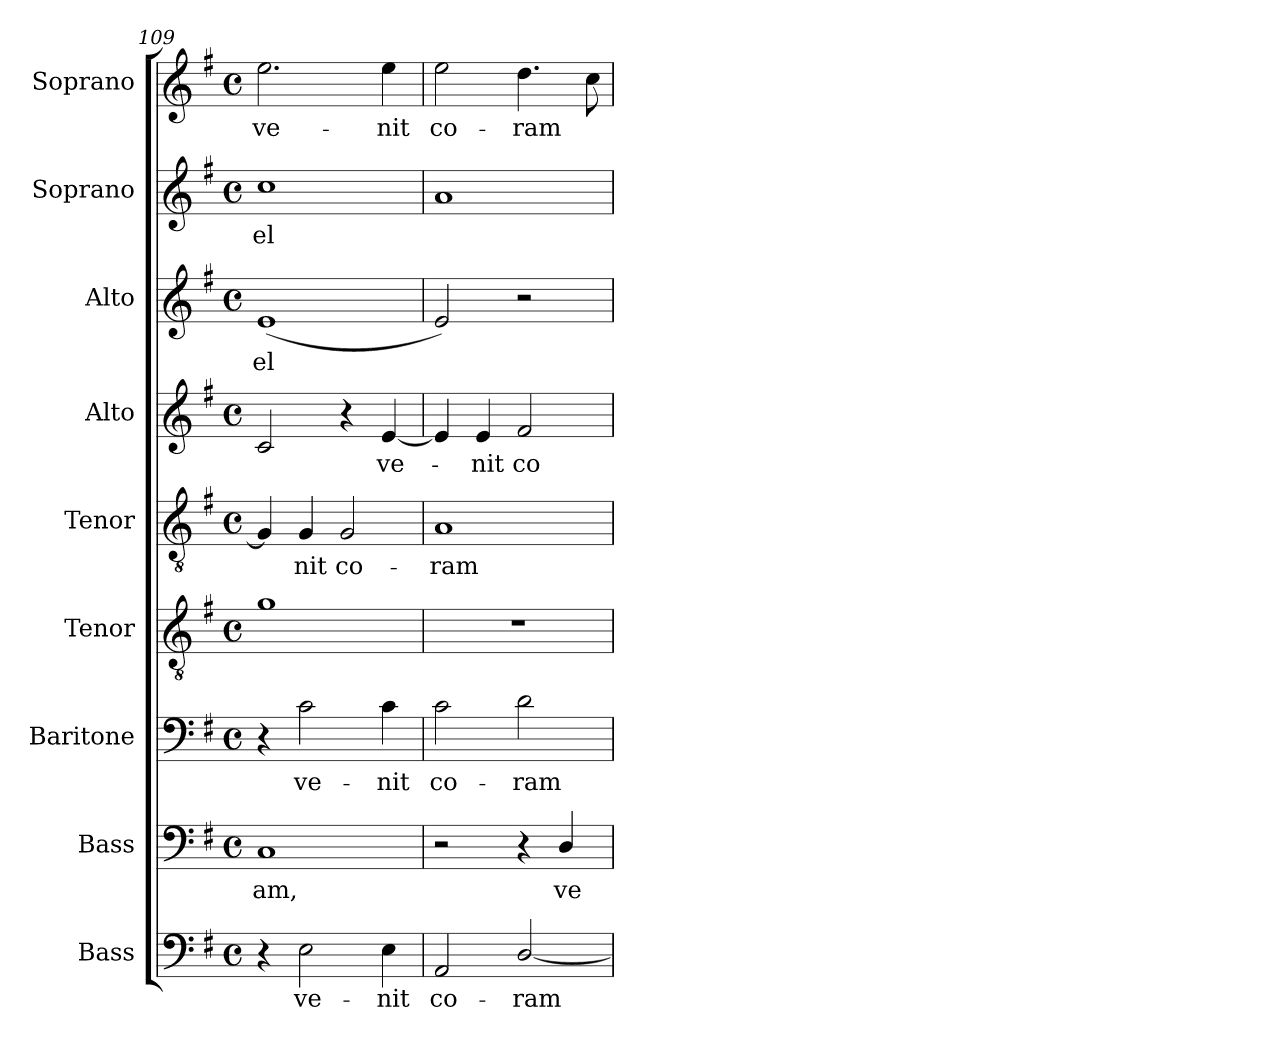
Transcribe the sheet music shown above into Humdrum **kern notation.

**kern	**text	**kern	**text	**kern	**text	**kern	**kern	**text	**kern	**text	**kern	**text	**kern	**text	**kern	**text
*part9	*part9	*part8	*part8	*part7	*part7	*part6	*part5	*part5	*part4	*part4	*part3	*part3	*part2	*part2	*part1	*part1
*staff9	*staff9	*staff8	*staff8	*staff7	*staff7	*staff6	*staff5	*staff5	*staff4	*staff4	*staff3	*staff3	*staff2	*staff2	*staff1	*staff1
*I"Bass	*	*I"Bass	*	*I"Baritone	*	*I"Tenor	*I"Tenor	*	*I"Alto	*	*I"Alto	*	*I"Soprano	*	*I"Soprano	*
*I'B.	*	*I'B.	*	*I'Bar.	*	*I'T.	*I'T.	*	*I'A.	*	*I'A.	*	*I'S.	*	*I'S.	*
*clefF4	*	*clefF4	*	*clefF4	*	*clefGv2	*clefGv2	*	*clefG2	*	*clefG2	*	*clefG2	*	*clefG2	*
*	*	*	*	*	*	*ITrd7c12	*ITrd7c12	*	*	*	*	*	*	*	*	*
*k[f#]	*	*k[f#]	*	*k[f#]	*	*k[f#]	*k[f#]	*	*k[f#]	*	*k[f#]	*	*k[f#]	*	*k[f#]	*
*G:	*	*G:	*	*G:	*	*G:	*G:	*	*G:	*	*G:	*	*G:	*	*G:	*
*M4/4	*	*M4/4	*	*M4/4	*	*M4/4	*M4/4	*	*M4/4	*	*M4/4	*	*M4/4	*	*M4/4	*
*met(c)	*	*met(c)	*	*met(c)	*	*met(c)	*met(c)	*	*met(c)	*	*met(c)	*	*met(c)	*	*met(c)	*
=109	=109	=109	=109	=109	=109	=109	=109	=109	=109	=109	=109	=109	=109	=109	=109	=109
!	!	!	!LO:LY:b:color=#000000	!	!	!	!	!	!	!	!	!	!	!	!	!
!	!	!	!	!	!	!	!	!	!	!	!	!LO:LY:b:color=#000000	!	!	!	!
!	!	!	!	!	!	!	!	!	!	!	!	!	!	!LO:LY:b:color=#000000	!	!
!	!	!	!	!	!	!	!	!	!	!	!	!	!	!	!	!LO:LY:b:color=#000000
4r	.	1Ci	-am,	4r	.	1Gi	4GGi/]	.	2ci/	.	(1ei	-el	1cci	-el	2.eei\	ve-
!	!LO:LY:b:color=#000000	!	!	!	!	!	!	!	!	!	!	!	!	!	!	!
!	!	!	!	!	!LO:LY:b:color=#000000	!	!	!	!	!	!	!	!	!	!	!
!	!	!	!	!	!	!	!	!LO:LY:b:color=#000000	!	!	!	!	!	!	!	!
2Ei\	ve-	.	.	2ci\	ve-	.	4GGi/	-nit	.	.	.	.	.	.	.	.
!	!	!	!	!	!	!	!	!LO:LY:b:color=#000000	!	!	!	!	!	!	!	!
.	.	.	.	.	.	.	2GGi/	co-	4r	.	.	.	.	.	.	.
!	!LO:LY:b:color=#000000	!	!	!	!	!	!	!	!	!	!	!	!	!	!	!
!	!	!	!	!	!LO:LY:b:color=#000000	!	!	!	!	!	!	!	!	!	!	!
!	!	!	!	!	!	!	!	!	!	!LO:LY:b:color=#000000	!	!	!	!	!	!
!	!	!	!	!	!	!	!	!	!	!	!	!	!	!	!	!LO:LY:b:color=#000000
4Ei\	-nit	.	.	4ci\	-nit	.	.	.	[4ei/	ve-	.	.	.	.	4eei\	-nit
=110	=110	=110	=110	=110	=110	=110	=110	=110	=110	=110	=110	=110	=110	=110	=110	=110
!	!LO:LY:b:color=#000000	!	!	!	!	!	!	!	!	!	!	!	!	!	!	!
!	!	!	!	!	!LO:LY:b:color=#000000	!	!	!	!	!	!	!	!	!	!	!
!	!	!	!	!	!	!	!	!LO:LY:b:color=#000000	!	!	!	!	!	!	!	!
!	!	!	!	!	!	!	!	!	!	!	!	!	!	!	!	!LO:LY:b:color=#000000
2AAi/	co-	2r	.	2ci\	co-	1r	1AAi	-ram	4ei/]	.	2ei/)	.	1ai	.	2eei\	co-
!	!	!	!	!	!	!	!	!	!	!LO:LY:b:color=#000000	!	!	!	!	!	!
.	.	.	.	.	.	.	.	.	4ei/	-nit	.	.	.	.	.	.
!	!LO:LY:b:color=#000000	!	!	!	!	!	!	!	!	!	!	!	!	!	!	!
!	!	!	!	!	!LO:LY:b:color=#000000	!	!	!	!	!	!	!	!	!	!	!
!	!	!	!	!	!	!	!	!	!	!LO:LY:b:color=#000000	!	!	!	!	!	!
!	!	!	!	!	!	!	!	!	!	!	!	!	!	!	!	!LO:LY:b:color=#000000
[2Di/	-ram	4r	.	2di\	-ram	.	.	.	2f#i/	co-	2r	.	.	.	4.ddi\	-ram
!	!	!	!LO:LY:b:color=#000000	!	!	!	!	!	!	!	!	!	!	!	!	!
.	.	4Di/	ve-	.	.	.	.	.	.	.	.	.	.	.	.	.
.	.	.	.	.	.	.	.	.	.	.	.	.	.	.	8cci\	.
=	=	=	=	=	=	=	=	=	=	=	=	=	=	=	=	=
*-	*-	*-	*-	*-	*-	*-	*-	*-	*-	*-	*-	*-	*-	*-	*-	*-
